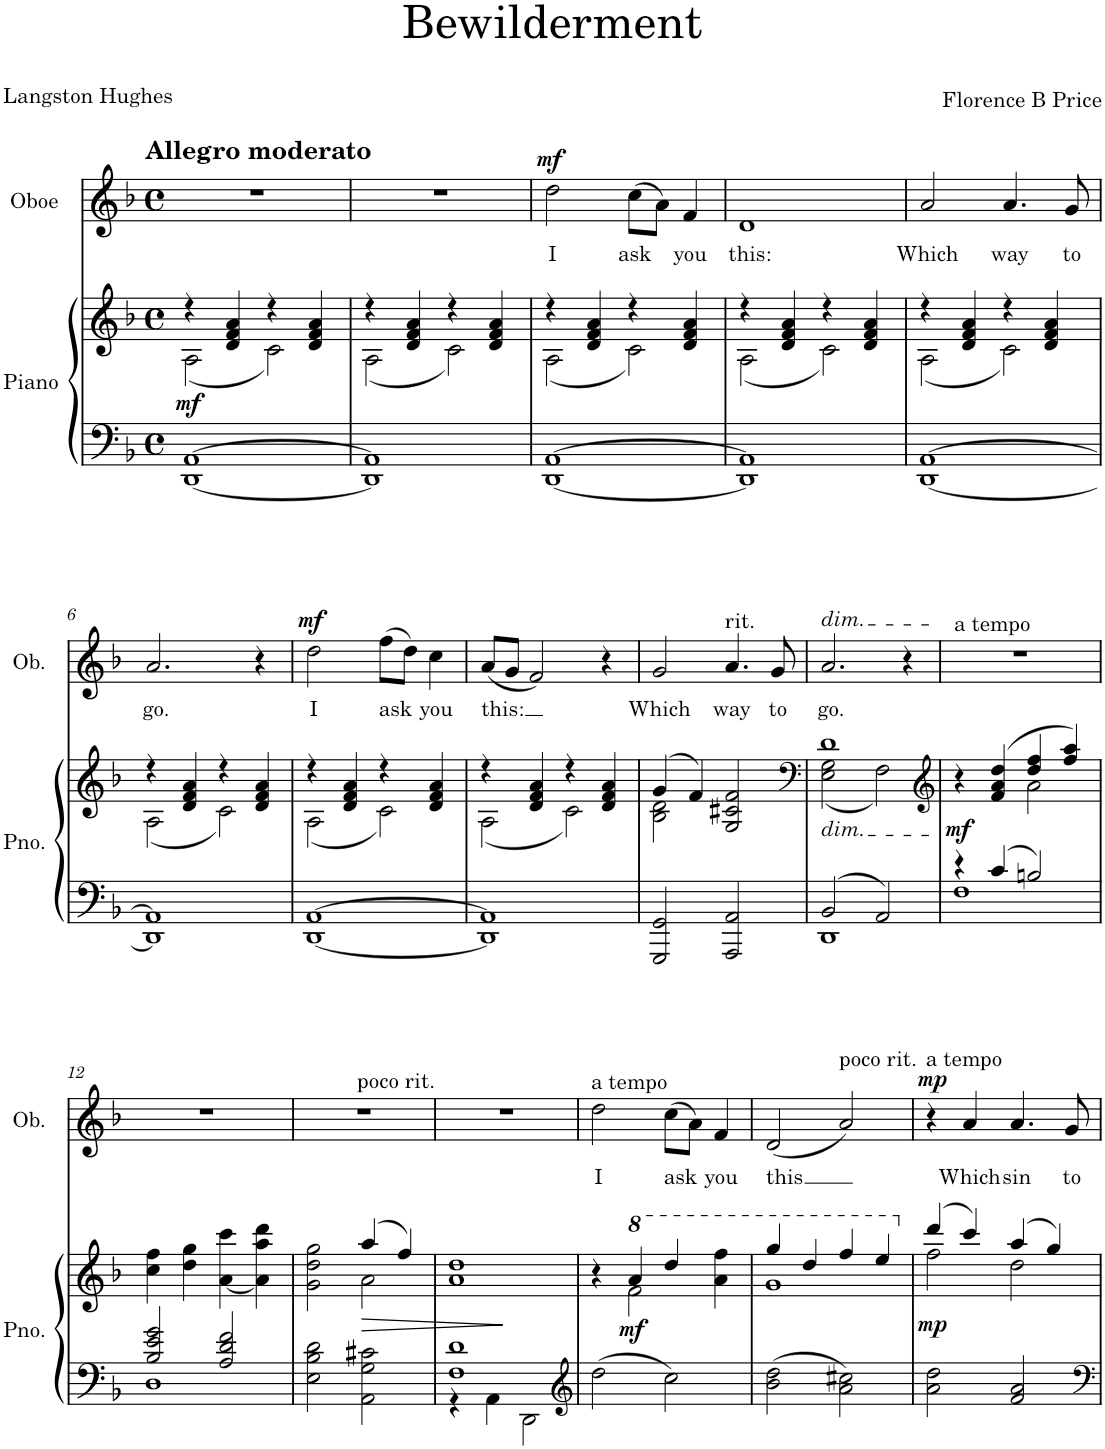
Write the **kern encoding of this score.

**kern	**kern	**dynam	**kern	**text	**dynam
*part2	*part2	*part2	*part1	*part1	*part1
*staff3	*staff2	*staff2/3	*staff1	*staff1	*staff1
*I"Piano	*	*	*I"Oboe	*	*
*I'Pno.	*	*	*I'Ob.	*	*
*clefF4	*clefG2	*	*clefG2	*	*
*k[b-]	*k[b-]	*	*k[b-]	*	*
*M4/4	*M4/4	*	*M4/4	*	*
*met(c)	*met(c)	*	*met(c)	*	*
=1	=1	=1	=1	=1	=1
*	*^	*	*	*	*
!	!	!	!	!LO:TX:a:B:t=Allegro moderato	!	!
!	!	!	!LO:DY:b	!	!	!
[1DD [1AA	4r	(2A\	mf	1r	.	.
.	4d/ 4f/ 4a/	.	.	.	.	.
.	4r	2c\)	.	.	.	.
.	4d/ 4f/ 4a/	.	.	.	.	.
=2	=2	=2	=2	=2	=2	=2
1DD] 1AA]	4r	(2A\	.	1r	.	.
.	4d/ 4f/ 4a/	.	.	.	.	.
.	4r	2c\)	.	.	.	.
.	4d/ 4f/ 4a/	.	.	.	.	.
=3	=3	=3	=3	=3	=3	=3
!	!	!	!	!	!LO:LY:b	!LO:DY:a
[1DD [1AA	4r	(2A\	.	2dd\	I	mf
.	4d/ 4f/ 4a/	.	.	.	.	.
!	!	!	!	!	!LO:LY:b	!
.	4r	2c\)	.	(8cc\L	ask	.
.	.	.	.	8a\J)	.	.
!	!	!	!	!	!LO:LY:b	!
.	4d/ 4f/ 4a/	.	.	4f/	you	.
=4	=4	=4	=4	=4	=4	=4
!	!	!	!	!	!LO:LY:b	!
1DD] 1AA]	4r	(2A\	.	1d	this:	.
.	4d/ 4f/ 4a/	.	.	.	.	.
.	4r	2c\)	.	.	.	.
.	4d/ 4f/ 4a/	.	.	.	.	.
=5	=5	=5	=5	=5	=5	=5
!	!	!	!	!	!LO:LY:b	!
[1DD [1AA	4r	(2A\	.	2a/	Which	.
.	4d/ 4f/ 4a/	.	.	.	.	.
!	!	!	!	!	!LO:LY:b	!
.	4r	2c\)	.	4.a/	way	.
.	4d/ 4f/ 4a/	.	.	.	.	.
!	!	!	!	!	!LO:LY:b	!
.	.	.	.	8g/	to	.
!!LO:LB:g=z
=6	=6	=6	=6	=6	=6	=6
!	!	!	!	!	!LO:LY:b	!
1DD] 1AA]	4r	(2A\	.	2.a/	go.	.
.	4d/ 4f/ 4a/	.	.	.	.	.
.	4r	2c\)	.	.	.	.
.	4d/ 4f/ 4a/	.	.	4r	.	.
=7	=7	=7	=7	=7	=7	=7
!	!	!	!	!	!LO:LY:b	!LO:DY:a
[1DD [1AA	4r	(2A\	.	2dd\	I	mf
.	4d/ 4f/ 4a/	.	.	.	.	.
!	!	!	!	!	!LO:LY:b	!
.	4r	2c\)	.	(8ff\L	ask	.
.	.	.	.	8dd\J)	.	.
!	!	!	!	!	!LO:LY:b	!
.	4d/ 4f/ 4a/	.	.	4cc\	you	.
=8	=8	=8	=8	=8	=8	=8
!	!	!	!	!	!LO:LY:b	!
1DD] 1AA]	4r	(2A\	.	(8a/L	this:	.
.	.	.	.	8g/J	.	.
.	4d/ 4f/ 4a/	.	.	2f/)	.	.
.	4r	2c\)	.	.	.	.
.	4d/ 4f/ 4a/	.	.	4r	.	.
=9	=9	=9	=9	=9	=9	=9
!	!	!	!	!	!LO:LY:b	!
2GGG/ 2GG/	(4g/	2B-\ 2d\	.	2g/	Which	.
.	4f/)	.	.	.	.	.
!	!	!	!	!LO:TX:a:t=rit.	!	!
!	!	!	!	!	!LO:LY:b	!
2AAA/ 2AA/	2G/ 2c#X/ 2f/	2ryy	.	4.a/	way	.
!	!	!	!	!	!LO:LY:b	!
.	.	.	.	8g/	to	.
=10	=10	=10	=10	=10	=10	=10
*	*clefF4	*	*	*	*	*
*^	*	*	*	*	*	*
!	!	!	!	!	!LO:TX:a:i:t=dim.	!	!
!	!	!LO:TX:b:i:t=dim.	!	!	!	!	!
!	!	!	!	!	!	!LO:LY:b	!
2BB-/	1DD	1d	(2E\ 2G\	.	2.a/	go.	.
2AA/	.	.	2F\)	.	.	.	.
.	.	.	.	.	4r	.	.
=11	=11	=11	=11	=11	=11	=11	=11
*	*	*clefG2	*	*	*	*	*
!	!	!	!	!	!LO:TX:a:t=a tempo	!	!
!	!	!	!	!LO:DY:b	!	!	!
4r	1F	4r	2ryy	mf	1r	.	.
4c/	.	(4f/ 4a/ 4dd/	.	.	.	.	.
2Bn/	.	4dd/ 4ff/	2a\	.	.	.	.
.	.	4ff/ 4aa/)	.	.	.	.	.
*	*	*v	*v	*	*	*	*
!!LO:LB:g=z
=12	=12	=12	=12	=12	=12	=12
2B-/ 2e/ 2g/	1D	4cc\ 4ff\	.	1r	.	.
.	.	4dd\ 4gg\	.	.	.	.
2A/ 2d/ 2f/	.	[4a\ 4ccc\	.	.	.	.
.	.	4a\] 4aa\ 4ddd\	.	.	.	.
*v	*v	*	*	*	*	*
=13	=13	=13	=13	=13	=13
*	*^	*	*	*	*
!	!	!	!	!LO:TX:a:t=poco rit.	!	!
2E\ 2B-\ 2d\	2g\ 2dd\ 2gg\	2ryy	.	1r	.	.
!	!	!	!LO:HP:b	!	!	!
2AA\ 2G\ 2c#X\	(4aa/	2a\	>	.	.	.
.	4ff/)	.	.	.	.	.
*	*v	*v	*	*	*	*
=14	=14	=14	=14	=14	=14
*^	*	*	*	*	*
1F 1d	4r	1a 1dd	.	1r	.	.
.	4AA\	.	.	.	.	.
.	2DD\	.	.	.	.	.
*v	*v	*	*	*	*	*
.	.	]	.	.	.
=15	=15	=15	=15	=15	=15
*clefG2	*	*	*	*	*
*	*^	*	*	*	*
!	!	!	!	!LO:TX:a:t=a tempo	!	!
!	!	!	!	!	!LO:LY:b	!
2dd\	4r	4ryy	.	2dd\	I	.
*	*8va	*	*	*	*	*
!	!	!	!LO:DY:b	!	!	!
.	4aa/	2ff\	mf	.	.	.
!	!	!	!	!	!LO:LY:b	!
2cc\	4ddd/	.	.	(8cc\L	ask	.
.	.	.	.	8a\J)	.	.
!	!	!	!	!	!LO:LY:b	!
.	4aa\ 4fff\	4ryy	.	4f/	you	.
=16	=16	=16	=16	=16	=16	=16
!	!	!	!	!	!LO:LY:b	!
2b-\ 2dd\	4ggg/	1gg	.	(2d/	this	.
.	4ddd/	.	.	.	.	.
!	!	!	!	!LO:TX:a:t=poco rit.	!	!
2a\ 2cc#X\	4fff/	.	.	2a/)	.	.
.	4eee/	.	.	.	.	.
=17	=17	=17	=17	=17	=17	=17
*	*X8va	*	*	*	*	*
!	!	!	!	!LO:TX:a:t=a tempo	!	!
!	!	!	!LO:DY:b	!	!	!LO:DY:a
2a\ 2dd\	(4ddd/	2ff\	mp	4r	.	mp
!	!	!	!	!	!LO:LY:b	!
.	4ccc/)	.	.	4a/	Which	.
!	!	!	!	!	!LO:LY:b	!
2f/ 2a/	(4aa/	2dd\	.	4.a/	sin	.
.	4gg/)	.	.	.	.	.
!	!	!	!	!	!LO:LY:b	!
.	.	.	.	8g/	to	.
*	*v	*v	*	*	*	*
=	=	=	=	=	=
*-	*-	*-	*-	*-	*-
